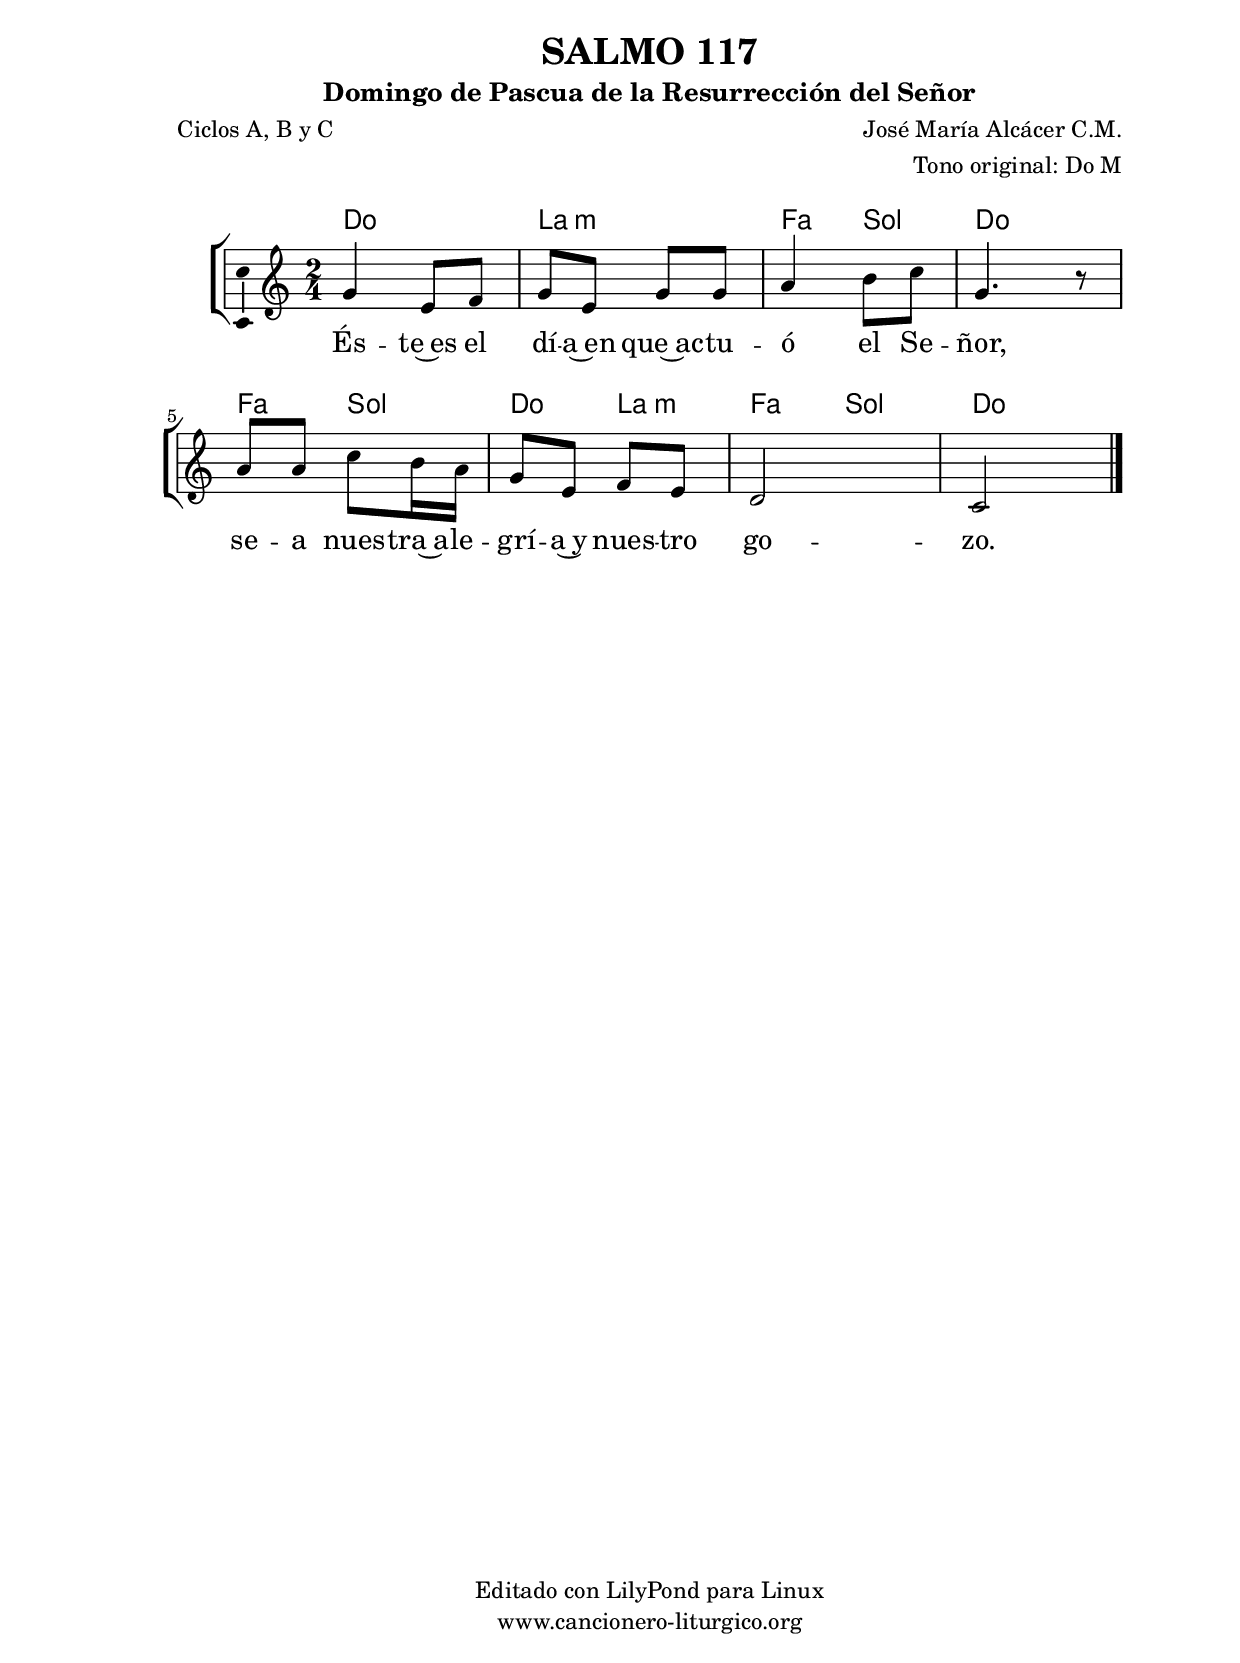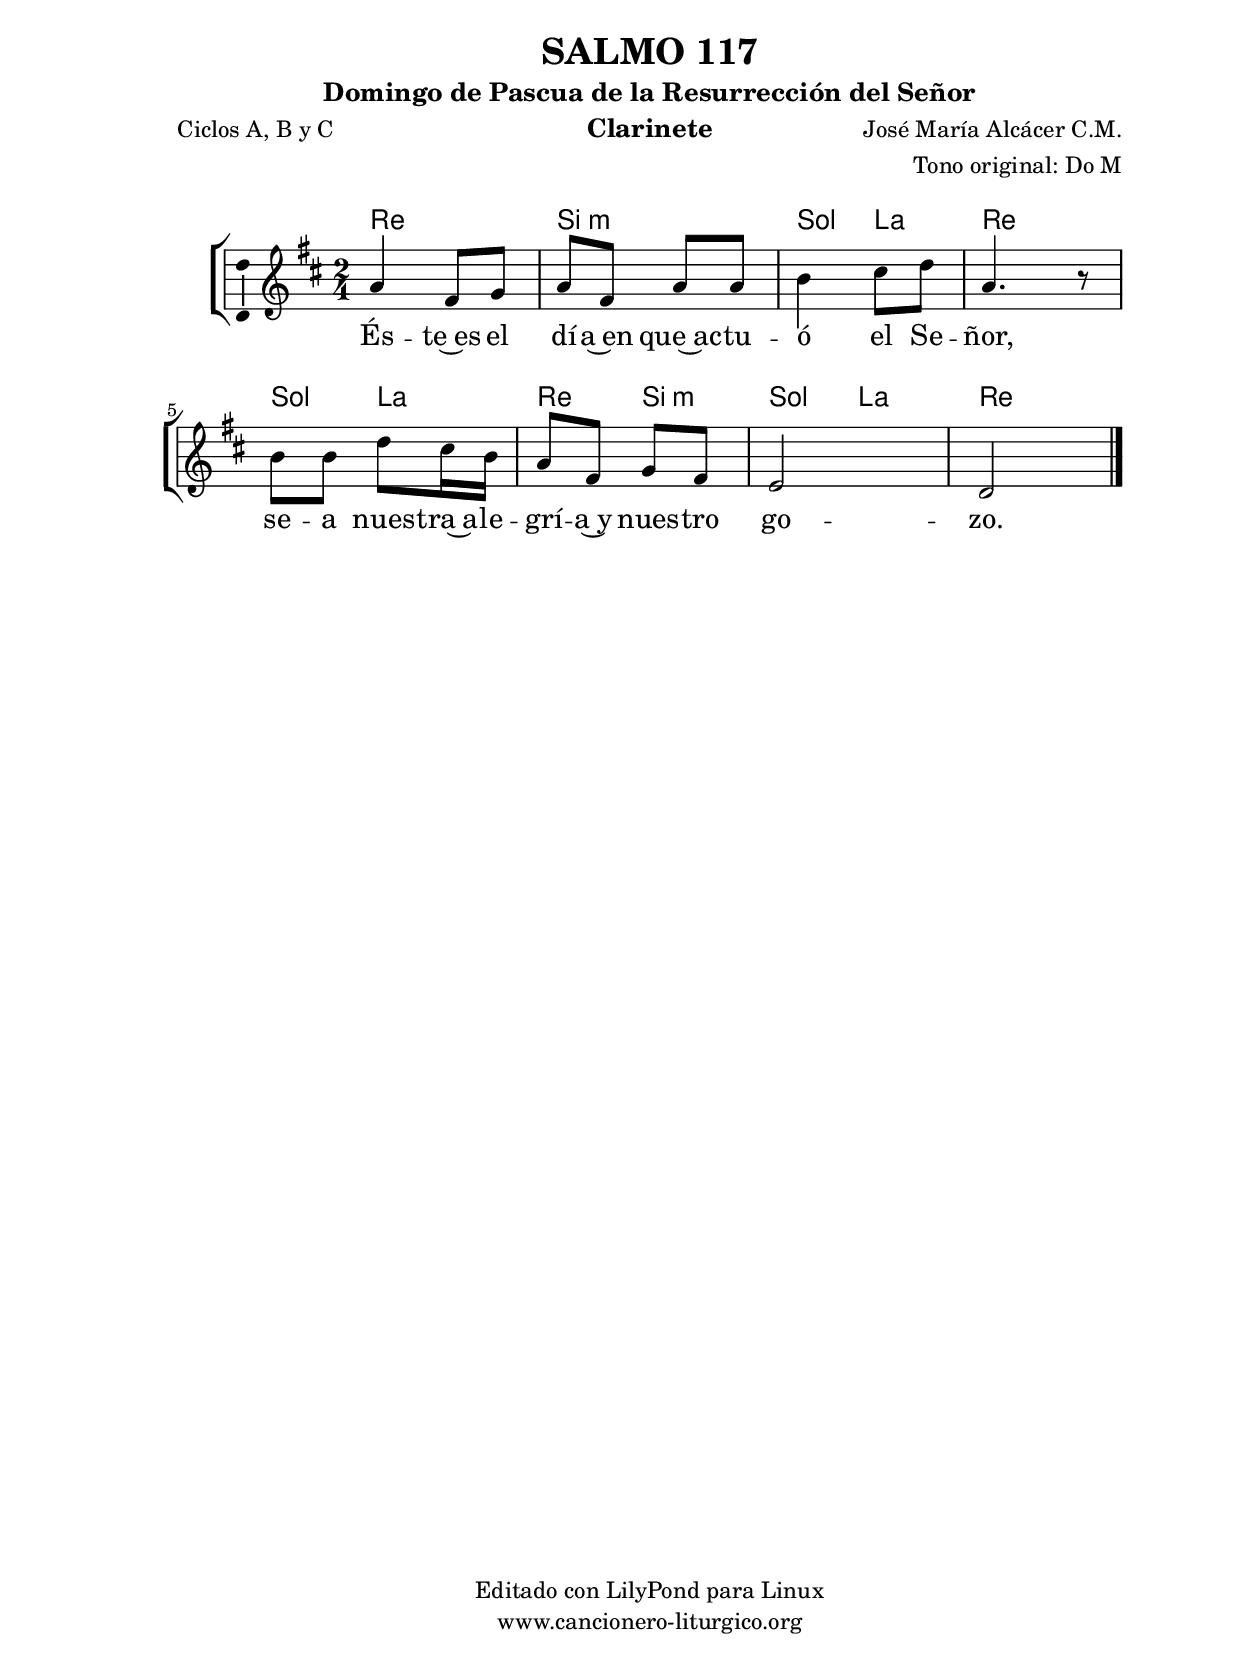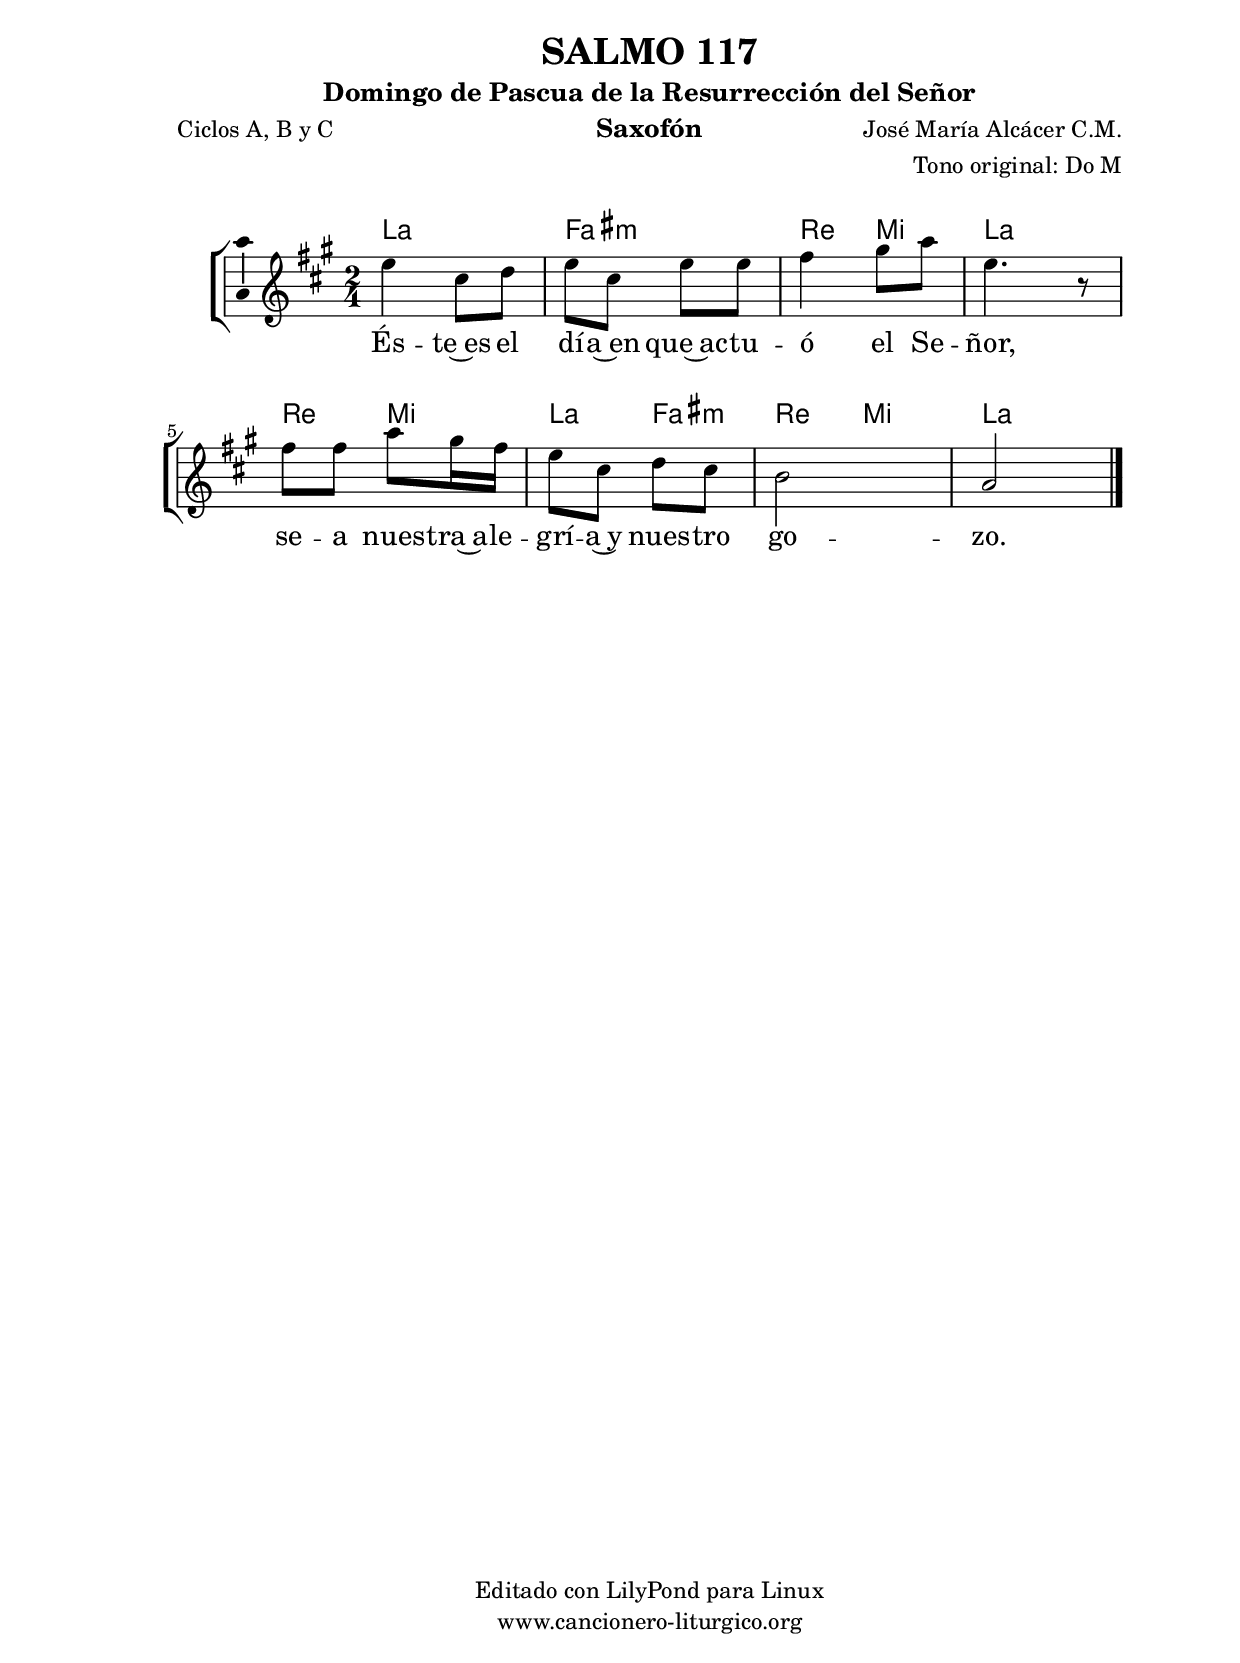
%
%para convertir .midi en .wav:
%timidity filename.midi -Ow -o finename.wav
%
%
%Para convertir de .wav a .mp3:
%lame -h -m j filename.wav
%
%
%para escuchar el midi:
%timidity nombrefichero.midi
%


%versión de lilypond para la que se ha escrito esta partitura:
\version "2.16.0"

	%Tamaño papel
	#(set-default-paper-size "a4")
	%Tamaño partitura
	#(set-global-staff-size 20)
	%No responde al pulsar sobre una nota
	#(ly:set-option 'point-and-click #f)

%parámetros del encabezamiento:
\header {
	title = "SALMO 117"
	subtitle = "Domingo de Pascua de la Resurrección del Señor"
	composer = "José María Alcácer C.M."
	poet = "Ciclos A, B y C"
	meter = ""
	arranger = "Tono original: Do M"
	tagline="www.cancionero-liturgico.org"
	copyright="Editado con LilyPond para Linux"
	tiempo = "Pascua"
	usos = "Salmo"
	letra = "Éste es el día en que actuó el Señor, sea nuestra alegría y nuestro gozo."
	}

%parámetros asociados al papel:
\paper  {
	oddHeaderMarkup = \markup {\fill-line { \on-the-fly #not-first-page \fromproperty #'header:title \on-the-fly #not-first-page \fromproperty #'header:composer }}
	evenHeaderMarkup = \markup {\fill-line { \fromproperty #'header:composer \fromproperty #'header:title }}
	#(set-paper-size "a4")
	print-page-number = ##f
	first-page-number = 1
	print-first-page-number = ##f
%	head-separation = 3.0 \cm
	top-margin = 2.0 \cm
	bottom-margin = 0.5\cm
%%%	bottom-margin = -1.0\cm
	left-margin = 3.0 \cm
	line-width = 16.0 \cm 
	indent = 8\mm
	interscoreline = 2.\mm
	between-system-space = 15\mm
%	para que las partituras no llenen la hoja:
	ragged-bottom = ##t
%	idem para la última hoja:
	ragged-last-bottom = ##f
%	para que las partituras llenen el ancho del papel:
	ragged-last = ##f
	after-title-space = 2.5 \cm
%page-count=1
%system-count=8

	%Flexible Vertical Spacing
%	markup-markup-spacing =
%	#'((basic-distance . 15) (minimum-distance . 15) (padding . 3))
	markup-system-spacing =
	#'((basic-distance . 15) (minimum-distance . 15) (padding . 3))
	system-system-spacing =
	#'((basic-distance . 15) (minimum-distance . 15) (padding . 3))
	score-system-spacing =
	#'((basic-distance . 15) (minimum-distance . 15) (padding . 5))
%	top-system-spacing = % header
%	#'((basic-distance . 8) (minimum-distance . 0) (padding . 3))
%	top-markup-spacing =
%	#'((basic-distance . 20) (minimum-distance . 20) (padding . 3))
	last-bottom-spacing = % footer
	#'((basic-distance . 5) (minimum-distance . 5) (padding . 3))
%	score-markup-spacing =
%	#'((basic-distance . 16) (minimum-distance . 13) (padding . 3))

	}


%parámetros que afectan a toda la partitura:
global =  {
	%clave de sol (G):
	\clef G
	%armadura:
%	\transpose f a
	\key c \major
	\tempo 4=76
	\set Score.tempoHideNote = ##t
	}


acordes = {
	\italianChords
	\chordmode {
%	\transpose f a
{

c2 a:m f4 g c2
f4 g c a:m f g c2

	}
	}
}

melodia = 
%	\transpose f a
{
	\relative c''{
	\time 2/4

g4 e8 f
g8 e g g
a4 b8 c
g4. r8
a8 a c b16 a
g8 e f e
d2
c2

	\bar "|."
	}
	}


texto = \lyricmode {
És -- te~es el dí -- a~en que~ac -- tu -- ó el Se -- ñor,
se -- a nues -- tra~a -- le -- grí -- a~y nues -- tro go -- zo.
	}


acordesStaff = \context ChordNames = acordesStaff <<
	\set chordChanges = ##t
	\acordes
	>>


vozStaff = \context Voice = vozStaff
\with {\consists "Ambitus_engraver"}
<<
%	\set Staff.instrumentName = ""
%	\set Staff.shortInstrumentName = ""
%	\set Staff.midiInstrument = #"clarinet"
%	\set Staff.midiInstrument = #"cello"
%	\set Staff.midiInstrument = #"flute"
	\set Staff.midiInstrument = #"electric guitar (jazz)"
%	\set Staff.midiInstrument = #"english horn"
%	\set Staff.midiInstrument = #"violin"
%	\set Staff.midiInstrument = #"glockenspiel"
	\set Staff.midiMinimumVolume = #0.7
	\set Staff.midiMaximumVolume = #0.9
	\global
	\melodia
	>>


textoStaff = \context Lyrics = textoStaff <<
	\lyricsto vozStaff \texto
	>>

\book {
	\score {
		\context ChoirStaff {
			\override StaffGroup.SystemStartBracket #'collapse-height = #1
			\override Score.SystemStartBar #'collapse-height = #1
			<<
			\acordesStaff
			\vozStaff
			\textoStaff
			>>
			}
		\layout {
	    		\context {
				\Lyrics
				\override LyricText #'font-size = #2
				}
	   		 \context {
				\Score
				%fontSize = #3
				\override StaffSymbol #'staff-space = #(magstep +3)
				%\override Beam #'thickness = #0.55
				%\override SpacingSpanner #'spacing-increment = #1.0
				%\override Slur #'height-limit = #1.5
				}
			}
		}
	\score {
		\unfoldRepeats
		\context ChoirStaff {
			<<
			\acordesStaff
			\vozStaff
			>>
			}
		\midi {
	  		\context {
	  			\Score
				tempoWholesPerMinute = #(ly:make-moment 70 4)
				}
			}
		}
	}

%Partitura para clarinete
#(define output-suffix "C")
\book {
	\header{
		instrument = "Clarinete"
		}
	\score {
		\context ChoirStaff {
			\override StaffGroup.SystemStartBracket #'collapse-height = #1
			\override Score.SystemStartBar #'collapse-height = #1
\transpose c d
			<<
			\acordesStaff
			\vozStaff
			\textoStaff
			>>
			}
		\layout {
	    		\context {
				\Lyrics
				\override LyricText #'font-size = #2
				}
	   		 \context {
				\Score
				%fontSize = #3
				\override StaffSymbol #'staff-space = #(magstep +3)
				%\override Beam #'thickness = #0.55
				%\override SpacingSpanner #'spacing-increment = #1.0
				%\override Slur #'height-limit = #1.5
				}
			}
		}
	}

%Partitura para saxofón
#(define output-suffix "S")
\book {
	\header{
		instrument = "Saxofón"
		}
	\score {
		\context ChoirStaff {
			\override StaffGroup.SystemStartBracket #'collapse-height = #1
			\override Score.SystemStartBar #'collapse-height = #1
\transpose c a
			<<
			\acordesStaff
			\vozStaff
			\textoStaff
			>>
			}
		\layout {
	    		\context {
				\Lyrics
				\override LyricText #'font-size = #2
				}
	   		 \context {
				\Score
				%fontSize = #3
				\override StaffSymbol #'staff-space = #(magstep +3)
				%\override Beam #'thickness = #0.55
				%\override SpacingSpanner #'spacing-increment = #1.0
				%\override Slur #'height-limit = #1.5
				}
			}
		}
	}

